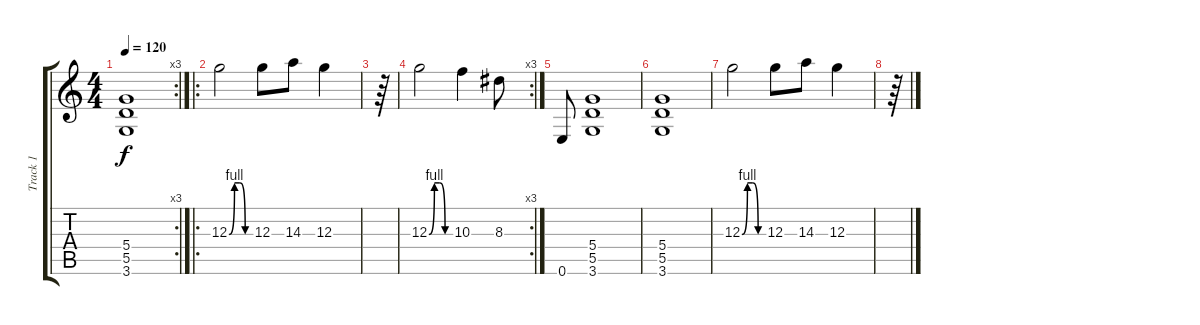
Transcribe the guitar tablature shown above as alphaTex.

\track ("Track 1" "Track 1") {instrument acousticguitarnylon}
\staff {score tabs}
\tuning (E4 B3 G3 D3 A2 E2) {hide}
\rc 3
\ts (4 4)
\tempo 120
\clef g2
\ks c
(5.4 5.5 3.6).1{dy f} |
\ro
12.3{be (custom 0 0 15 4 30 4 45 0 60 0)}.2 12.3.8 14.3.8 12.3.4 |
r.64 |
\rc 3
12.3{be (custom 0 0 15 4 30 4 45 0 60 0)}.2 10.3.4 8.3.8 |
0.6.8 (5.4 5.5 3.6).1 |
(5.4 5.5 3.6).1 |
12.3{be (custom 0 0 15 4 30 4 45 0 60 0)}.2 12.3.8 14.3.8 12.3.4 |
r.64
